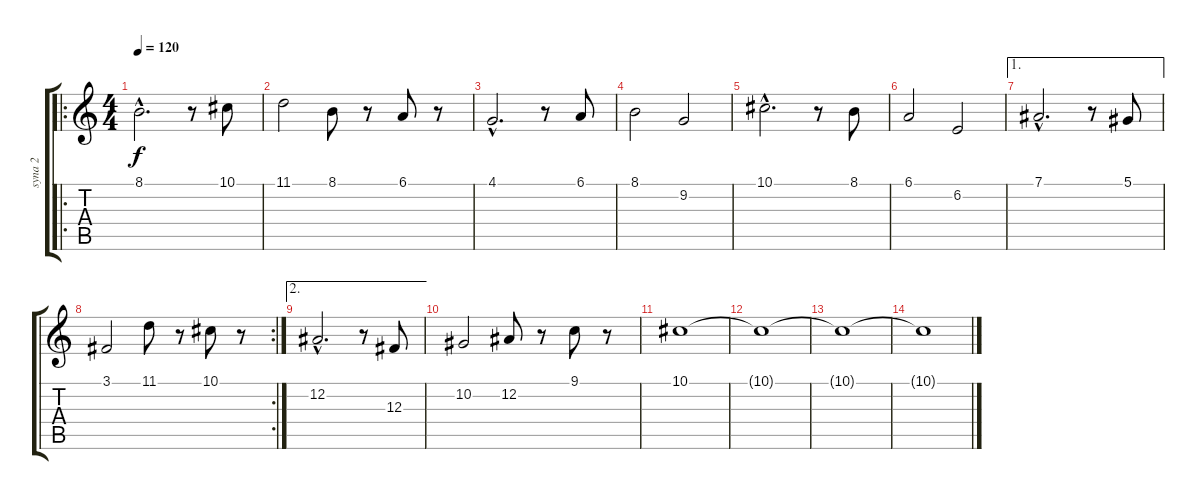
\track ("syna 2" "syna 2") {instrument lead2sawtooth}
\staff {score tabs}
\tuning (Eb4 Bb3 Gb3 Db3 Ab2 Eb2) {hide}
\ro
\ts (4 4)
\tempo 120
\clef g2
\ks c
8.1{hac}.2{d dy f} r.8 10.1.8 |
11.1.2 8.1.8 r.8 6.1.8 r.8 |
4.1{hac}.2{d} r.8 6.1.8 |
8.1.2 9.2.2 |
10.1{hac}.2{d} r.8 8.1.8 |
6.1.2 6.2.2 |
\ae 1
7.1{hac}.2{d} r.8 5.1.8 |
\rc 2
3.1.2 11.1.8 r.8 10.1.8 r.8 |
\ae 2
12.2{hac}.2{d} r.8 12.3.8 |
10.2.2 12.2.8 r.8 9.1.8 r.8 |
10.1.1 |
10.1{t}.1 |
10.1{t}.1{volume 0} |
10.1{t}.1
